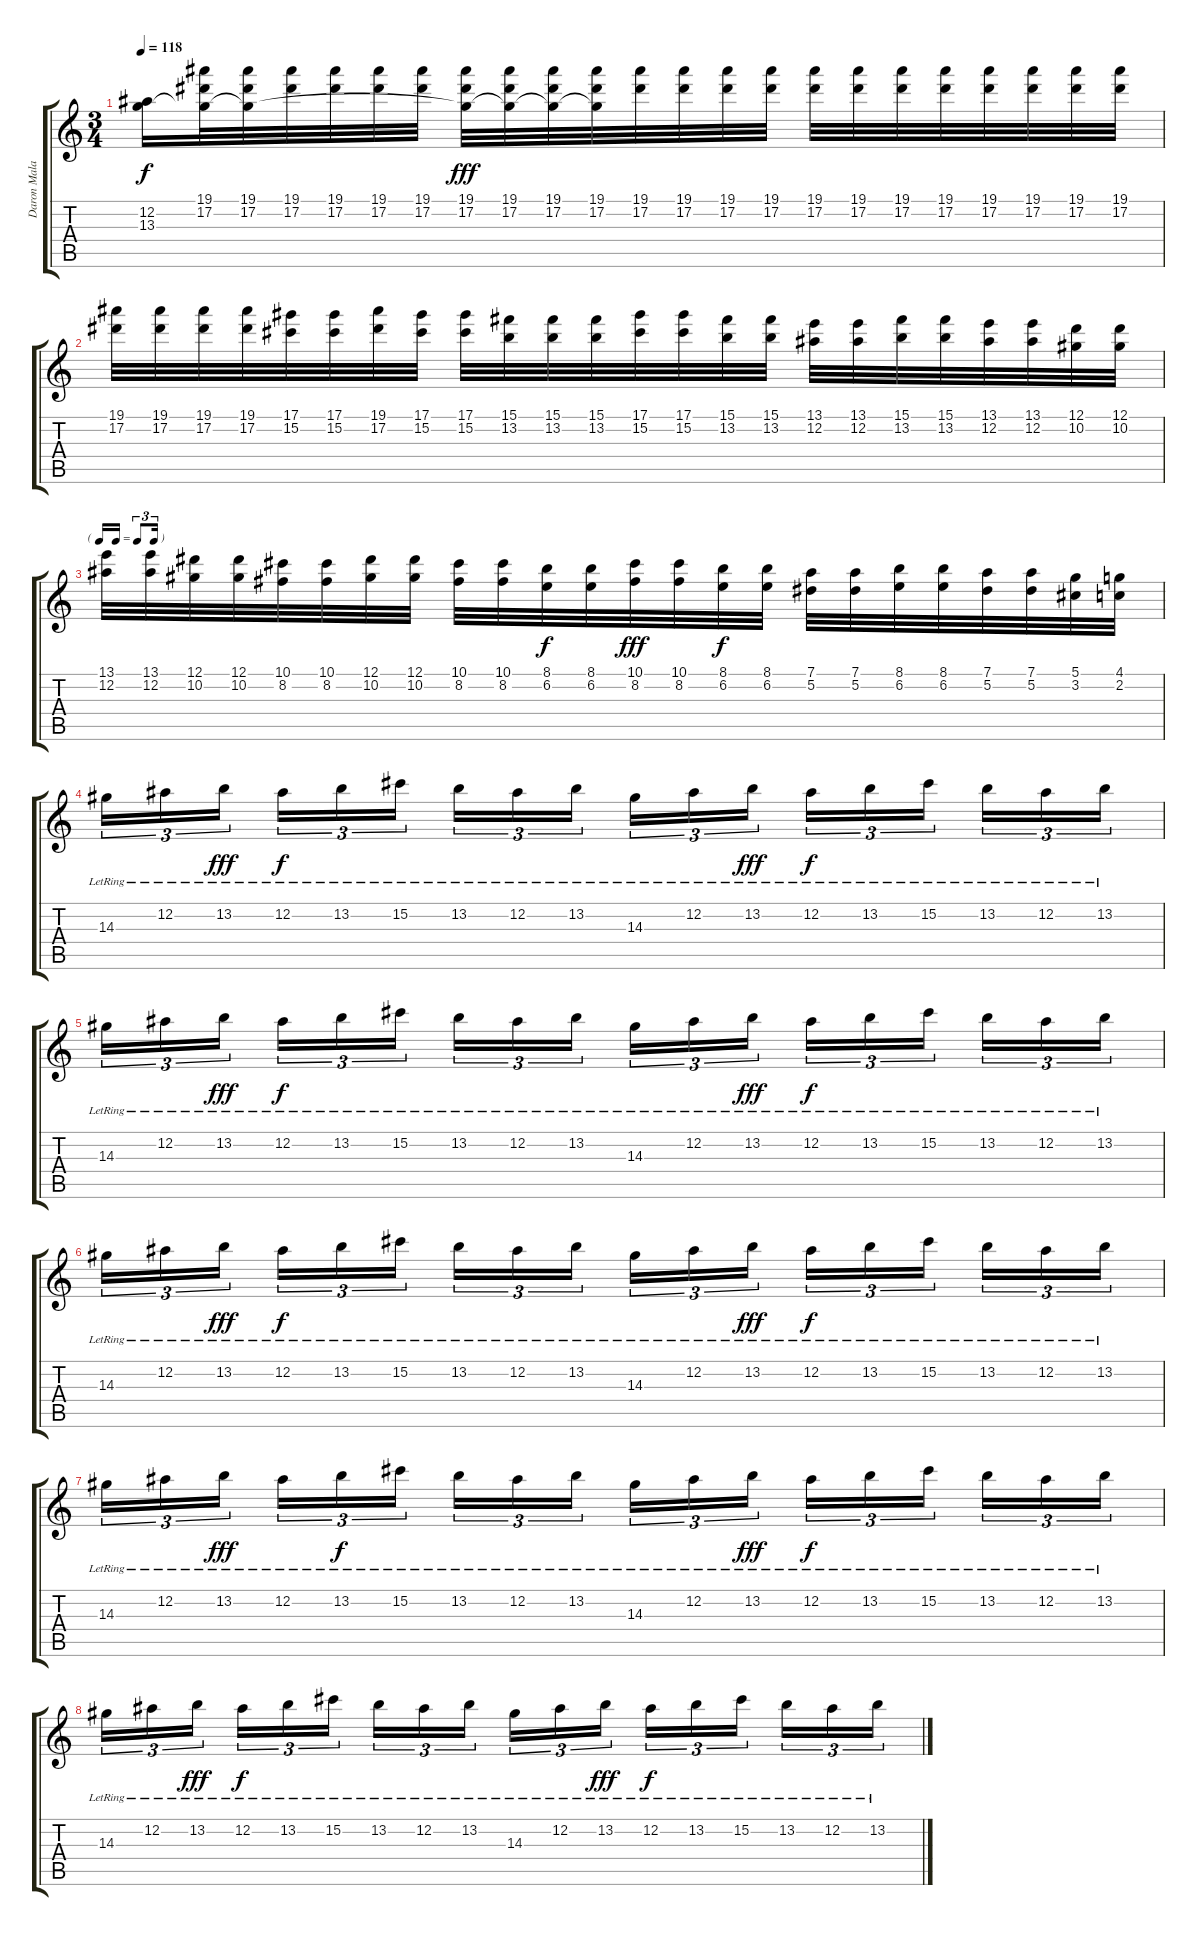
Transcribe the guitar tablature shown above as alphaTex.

\track ("Daron Malakian" "Daron Mala") {instrument electricguitarclean}
\staff {score tabs}
\tuning (Eb4 Bb3 Gb3 Db3 Ab2 Db2) {hide}
\ts (3 4)
\tempo 118
\clef g2
\ks c
(12.2 13.3).16{dy f} (19.1 17.2 13.3{t}).32 (19.1 17.2 13.3{t}).32 (19.1 17.2).32 (19.1 17.2).32 (19.1 17.2).32 (19.1 17.2).32 (19.1 17.2 13.3{t}).32{dy fff} (19.1 17.2 13.3{t}).32 (19.1 17.2 13.3{t}).32 (19.1 17.2 13.3{t}).32 (19.1 17.2).32 (19.1 17.2).32 (19.1 17.2).32 (19.1 17.2).32 (19.1 17.2).32 (19.1 17.2).32 (19.1 17.2).32 (19.1 17.2).32 (19.1 17.2).32 (19.1 17.2).32 (19.1 17.2).32 (19.1 17.2).32 |
(19.1 17.2).32 (19.1 17.2).32 (19.1 17.2).32 (19.1 17.2).32 (17.1 15.2).32 (17.1 15.2).32 (19.1 17.2).32 (17.1 15.2).32 (17.1 15.2).32 (15.1 13.2).32 (15.1 13.2).32 (15.1 13.2).32 (17.1 15.2).32 (17.1 15.2).32 (15.1 13.2).32 (15.1 13.2).32 (13.1 12.2).32 (13.1 12.2).32 (15.1 13.2).32 (15.1 13.2).32 (13.1 12.2).32 (13.1 12.2).32 (12.1 10.2).32 (12.1 10.2).32 |
\tf triplet16th
(13.1 12.2).32 (13.1 12.2).32 (12.1 10.2).32 (12.1 10.2).32 (10.1 8.2).32 (10.1 8.2).32 (12.1 10.2).32 (12.1 10.2).32 (10.1 8.2).32 (10.1 8.2).32 (8.1 6.2).32{dy f} (8.1 6.2).32 (10.1 8.2).32{dy fff} (10.1 8.2).32 (8.1 6.2).32{dy f} (8.1 6.2).32 (7.1 5.2).32 (7.1 5.2).32 (8.1 6.2).32 (8.1 6.2).32 (7.1 5.2).32 (7.1 5.2).32 (5.1 3.2).32 (4.1 2.2).32 |
14.3{lr}.16{tu (3 2)} 12.2{lr}.16{tu (3 2)} 13.2{lr}.16{tu (3 2) dy fff beam splitsecondary} 12.2{lr}.16{tu (3 2) dy f} 13.2{lr}.16{tu (3 2)} 15.2{lr}.16{tu (3 2)} 13.2{lr}.16{tu (3 2)} 12.2{lr}.16{tu (3 2)} 13.2{lr}.16{tu (3 2) beam splitsecondary} 14.3{lr}.16{tu (3 2)} 12.2{lr}.16{tu (3 2)} 13.2{lr}.16{tu (3 2) dy fff} 12.2{lr}.16{tu (3 2) dy f} 13.2{lr}.16{tu (3 2)} 15.2{lr}.16{tu (3 2) beam splitsecondary} 13.2{lr}.16{tu (3 2)} 12.2{lr}.16{tu (3 2)} 13.2{lr}.16{tu (3 2)} |
14.3{lr}.16{tu (3 2)} 12.2{lr}.16{tu (3 2)} 13.2{lr}.16{tu (3 2) dy fff beam splitsecondary} 12.2{lr}.16{tu (3 2) dy f} 13.2{lr}.16{tu (3 2)} 15.2{lr}.16{tu (3 2)} 13.2{lr}.16{tu (3 2)} 12.2{lr}.16{tu (3 2)} 13.2{lr}.16{tu (3 2) beam splitsecondary} 14.3{lr}.16{tu (3 2)} 12.2{lr}.16{tu (3 2)} 13.2{lr}.16{tu (3 2) dy fff} 12.2{lr}.16{tu (3 2) dy f} 13.2{lr}.16{tu (3 2)} 15.2{lr}.16{tu (3 2) beam splitsecondary} 13.2{lr}.16{tu (3 2)} 12.2{lr}.16{tu (3 2)} 13.2{lr}.16{tu (3 2)} |
14.3{lr}.16{tu (3 2)} 12.2{lr}.16{tu (3 2)} 13.2{lr}.16{tu (3 2) dy fff beam splitsecondary} 12.2{lr}.16{tu (3 2) dy f} 13.2{lr}.16{tu (3 2)} 15.2{lr}.16{tu (3 2)} 13.2{lr}.16{tu (3 2)} 12.2{lr}.16{tu (3 2)} 13.2{lr}.16{tu (3 2) beam splitsecondary} 14.3{lr}.16{tu (3 2)} 12.2{lr}.16{tu (3 2)} 13.2{lr}.16{tu (3 2) dy fff} 12.2{lr}.16{tu (3 2) dy f} 13.2{lr}.16{tu (3 2)} 15.2{lr}.16{tu (3 2) beam splitsecondary} 13.2{lr}.16{tu (3 2)} 12.2{lr}.16{tu (3 2)} 13.2{lr}.16{tu (3 2)} |
14.3{lr}.16{tu (3 2)} 12.2{lr}.16{tu (3 2)} 13.2{lr}.16{tu (3 2) dy fff beam splitsecondary} 12.2{lr}.16{tu (3 2)} 13.2{lr}.16{tu (3 2) dy f} 15.2{lr}.16{tu (3 2)} 13.2{lr}.16{tu (3 2)} 12.2{lr}.16{tu (3 2)} 13.2{lr}.16{tu (3 2) beam splitsecondary} 14.3{lr}.16{tu (3 2)} 12.2{lr}.16{tu (3 2)} 13.2{lr}.16{tu (3 2) dy fff} 12.2{lr}.16{tu (3 2) dy f} 13.2{lr}.16{tu (3 2)} 15.2{lr}.16{tu (3 2) beam splitsecondary} 13.2{lr}.16{tu (3 2)} 12.2{lr}.16{tu (3 2)} 13.2{lr}.16{tu (3 2)} |
14.3{lr}.16{tu (3 2)} 12.2{lr}.16{tu (3 2)} 13.2{lr}.16{tu (3 2) dy fff beam splitsecondary} 12.2{lr}.16{tu (3 2) dy f} 13.2{lr}.16{tu (3 2)} 15.2{lr}.16{tu (3 2)} 13.2{lr}.16{tu (3 2)} 12.2{lr}.16{tu (3 2)} 13.2{lr}.16{tu (3 2) beam splitsecondary} 14.3{lr}.16{tu (3 2)} 12.2{lr}.16{tu (3 2)} 13.2{lr}.16{tu (3 2) dy fff} 12.2{lr}.16{tu (3 2) dy f} 13.2{lr}.16{tu (3 2)} 15.2{lr}.16{tu (3 2) beam splitsecondary} 13.2{lr}.16{tu (3 2)} 12.2{lr}.16{tu (3 2)} 13.2{lr}.16{tu (3 2)}
